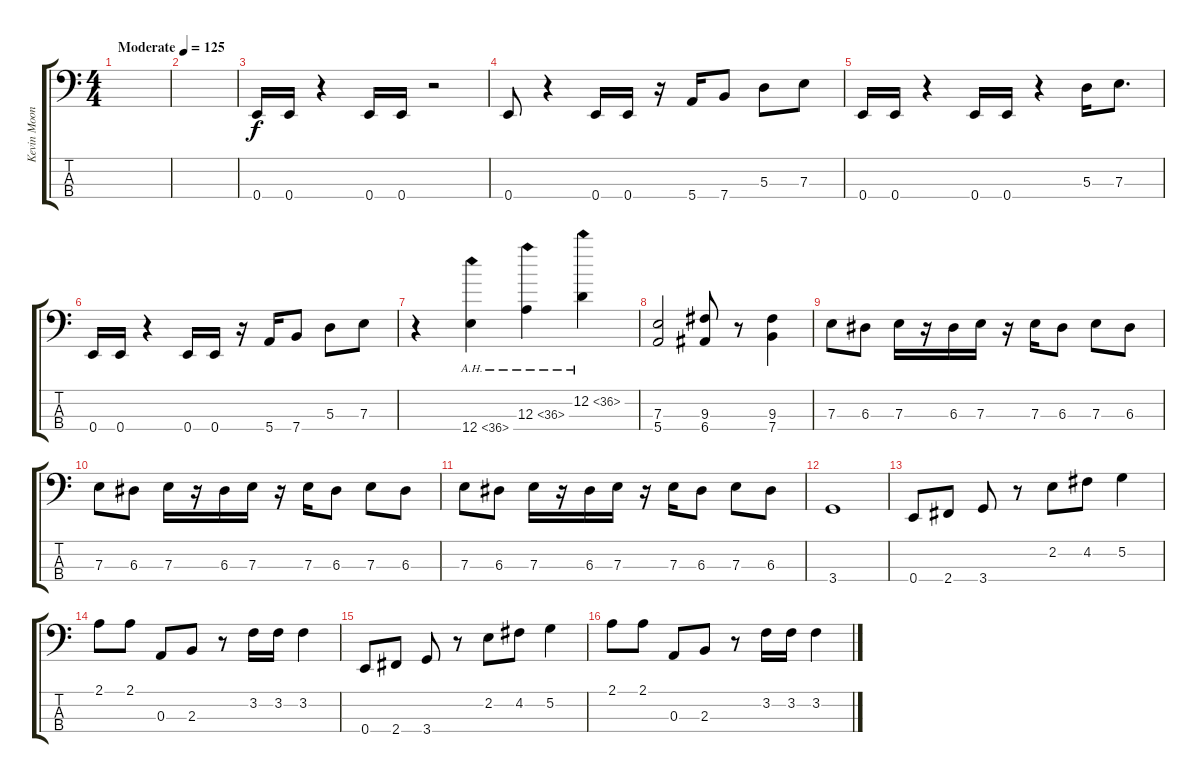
\track ("Kevin Mooney" "Kevin Moon") {instrument electricbasspick}
\staff {score tabs}
\tuning (G2 D2 A1 E1) {hide}
\ts (4 4)
\tempo (125 "Moderate")
\clef f4
\ks c
|
|
0.4.16 0.4.16 r.4 0.4.16 0.4.16 r.2 |
0.4.8 r.4 0.4.16 0.4.16 r.16 5.4.16 7.4.8 5.3.8 7.3.8 |
0.4.16 0.4.16 r.4 0.4.16 0.4.16 r.4 5.3.16 7.3.8{d} |
0.4.16 0.4.16 r.4 0.4.16 0.4.16 r.16 5.4.16 7.4.8 5.3.8 7.3.8 |
r.4 12.4{ah 24}.4 12.3{ah 24}.4 12.2{ah 24}.4 |
(7.3 5.4).2 (9.3 6.4).8 r.8 (9.3 7.4).4 |
7.3.8 6.3.8 7.3.16 r.16 6.3.16 7.3.16 r.16 7.3.16 6.3.8 7.3.8 6.3.8 |
7.3.8 6.3.8 7.3.16 r.16 6.3.16 7.3.16 r.16 7.3.16 6.3.8 7.3.8 6.3.8 |
7.3.8 6.3.8 7.3.16 r.16 6.3.16 7.3.16 r.16 7.3.16 6.3.8 7.3.8 6.3.8 |
3.4.1 |
0.4.8 2.4.8 3.4.8 r.8 2.2.8 4.2.8 5.2.4 |
2.1.8 2.1.8 0.3.8 2.3.8 r.8 3.2.16 3.2.16 3.2.4 |
0.4.8 2.4.8 3.4.8 r.8 2.2.8 4.2.8 5.2.4 |
2.1.8 2.1.8 0.3.8 2.3.8 r.8 3.2.16 3.2.16 3.2.4
